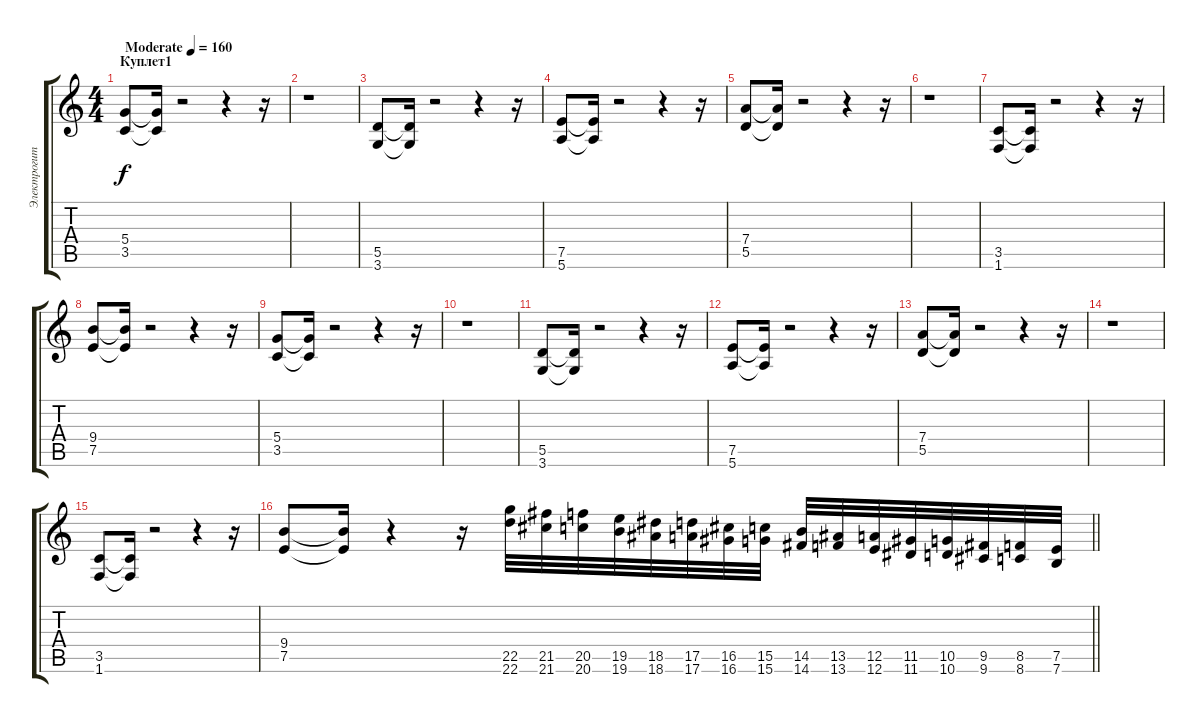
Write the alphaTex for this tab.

\track ("Электрогитара" "Электрогит") {instrument overdrivenguitar}
\staff {score tabs}
\tuning (E4 B3 G3 D3 A2 E2) {hide}
\ts (4 4)
\section ("" "Куплет1")
\tempo (160 "Moderate")
\clef g2
\ks c
(5.4 3.5).8{dy f instrument overdrivenguitar} (5.4{t} 3.5{t}).16 r.2 r.4 r.16 |
r.1 |
(5.5 3.6).8 (5.5{t} 3.6{t}).16 r.2 r.4 r.16 |
(7.5 5.6).8 (7.5{t} 5.6{t}).16 r.2 r.4 r.16 |
(7.4 5.5).8 (7.4{t} 5.5{t}).16 r.2 r.4 r.16 |
r.1 |
(3.5 1.6).8 (3.5{t} 1.6{t}).16 r.2 r.4 r.16 |
(9.4 7.5).8 (9.4{t} 7.5{t}).16 r.2 r.4 r.16 |
(5.4 3.5).8 (5.4{t} 3.5{t}).16 r.2 r.4 r.16 |
r.1 |
(5.5 3.6).8 (5.5{t} 3.6{t}).16 r.2 r.4 r.16 |
(7.5 5.6).8 (7.5{t} 5.6{t}).16 r.2 r.4 r.16 |
(7.4 5.5).8 (7.4{t} 5.5{t}).16 r.2 r.4 r.16 |
r.1 |
(3.5 1.6).8 (3.5{t} 1.6{t}).16 r.2 r.4 r.16 |
\barLineRight lightlight
(9.4 7.5).8 (9.4{t} 7.5{t}).16 r.4 r.16 (22.5 22.6).32 (21.5 21.6).32 (20.5 20.6).32 (19.5 19.6).32 (18.5 18.6).32 (17.5 17.6).32 (16.5 16.6).32 (15.5 15.6).32 (14.5 14.6).32 (13.5 13.6).32 (12.5 12.6).32 (11.5 11.6).32 (10.5 10.6).32 (9.5 9.6).32 (8.5 8.6).32 (7.5 7.6).32
